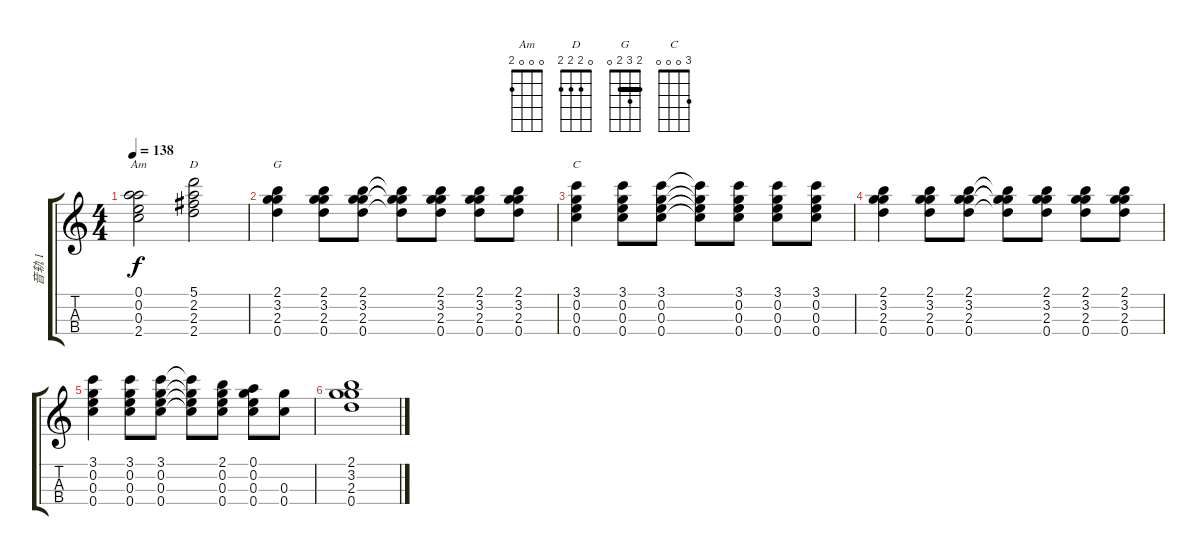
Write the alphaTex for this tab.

\track ("音轨 1" "音轨 1") {instrument acousticguitarnylon}
\staff {score tabs}
\tuning (A4 E4 C4 G4) {hide}
\chord ("Am" 0 0 0 2)
\chord ("D" 0 2 2 2)
\chord ("G" 2 3 2 0) {barre 2}
\chord ("C" 3 0 0 0)
\ts (4 4)
\tempo 138
\clef g2
\ks c
(0.1 0.2 0.3 2.4).2{ch "Am" dy f} (5.1 2.2 2.3 2.4).2{ch "D"} |
(2.1 3.2 2.3 0.4).4{ch "G"} (2.1 3.2 2.3 0.4).8 (2.1 3.2 2.3 0.4).8 (2.1{t} 3.2{t} 2.3{t} 0.4{t}).8 (2.1 3.2 2.3 0.4).8 (2.1 3.2 2.3 0.4).8 (2.1 3.2 2.3 0.4).8 |
(3.1 0.2 0.3 0.4).4{ch "C"} (3.1 0.2 0.3 0.4).8 (3.1 0.2 0.3 0.4).8 (3.1{t} 0.2{t} 0.3{t} 0.4{t}).8 (3.1 0.2 0.3 0.4).8 (3.1 0.2 0.3 0.4).8 (3.1 0.2 0.3 0.4).8 |
(2.1 3.2 2.3 0.4).4 (2.1 3.2 2.3 0.4).8 (2.1 3.2 2.3 0.4).8 (2.1{t} 3.2{t} 2.3{t} 0.4{t}).8 (2.1 3.2 2.3 0.4).8 (2.1 3.2 2.3 0.4).8 (2.1 3.2 2.3 0.4).8 |
(3.1 0.2 0.3 0.4).4 (3.1 0.2 0.3 0.4).8 (3.1 0.2 0.3 0.4).8 (3.1{t} 0.2{t} 0.3{t} 0.4{t}).8 (2.1 0.2 0.3 0.4).8 (0.1 0.2 0.3 0.4).8 (0.3 0.4).8 |
(2.1 3.2 2.3 0.4).1
